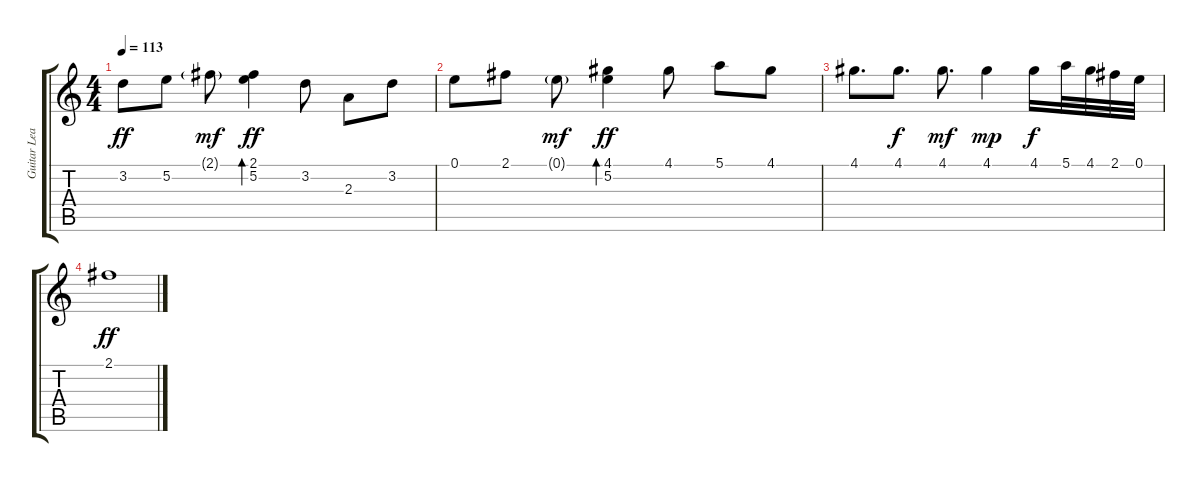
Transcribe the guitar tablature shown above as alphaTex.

\track ("Guitar Lead" "Guitar Lea") {instrument acousticguitarnylon}
\staff {score tabs}
\tuning (E4 B3 G3 D3 A2 E2) {hide}
\ts (4 4)
\tempo 113
\clef g2
\ks c
3.2.8{dy ff} 5.2.8 2.1{g}.8{dy mf} (2.1 5.2).4{bd 480 dy ff} 3.2.8 2.3.8 3.2.8 |
0.1.8 2.1.8 0.1{g}.8{dy mf} (4.1 5.2).4{bd 480 dy ff} 4.1.8 5.1.8 4.1.8 |
4.1.8{d} 4.1.8{d dy f} 4.1.8{d dy mf} 4.1.4{dy mp} 4.1.16{dy f} 5.1.32 4.1.32 2.1.32 0.1.32 |
2.1.1{dy ff}
